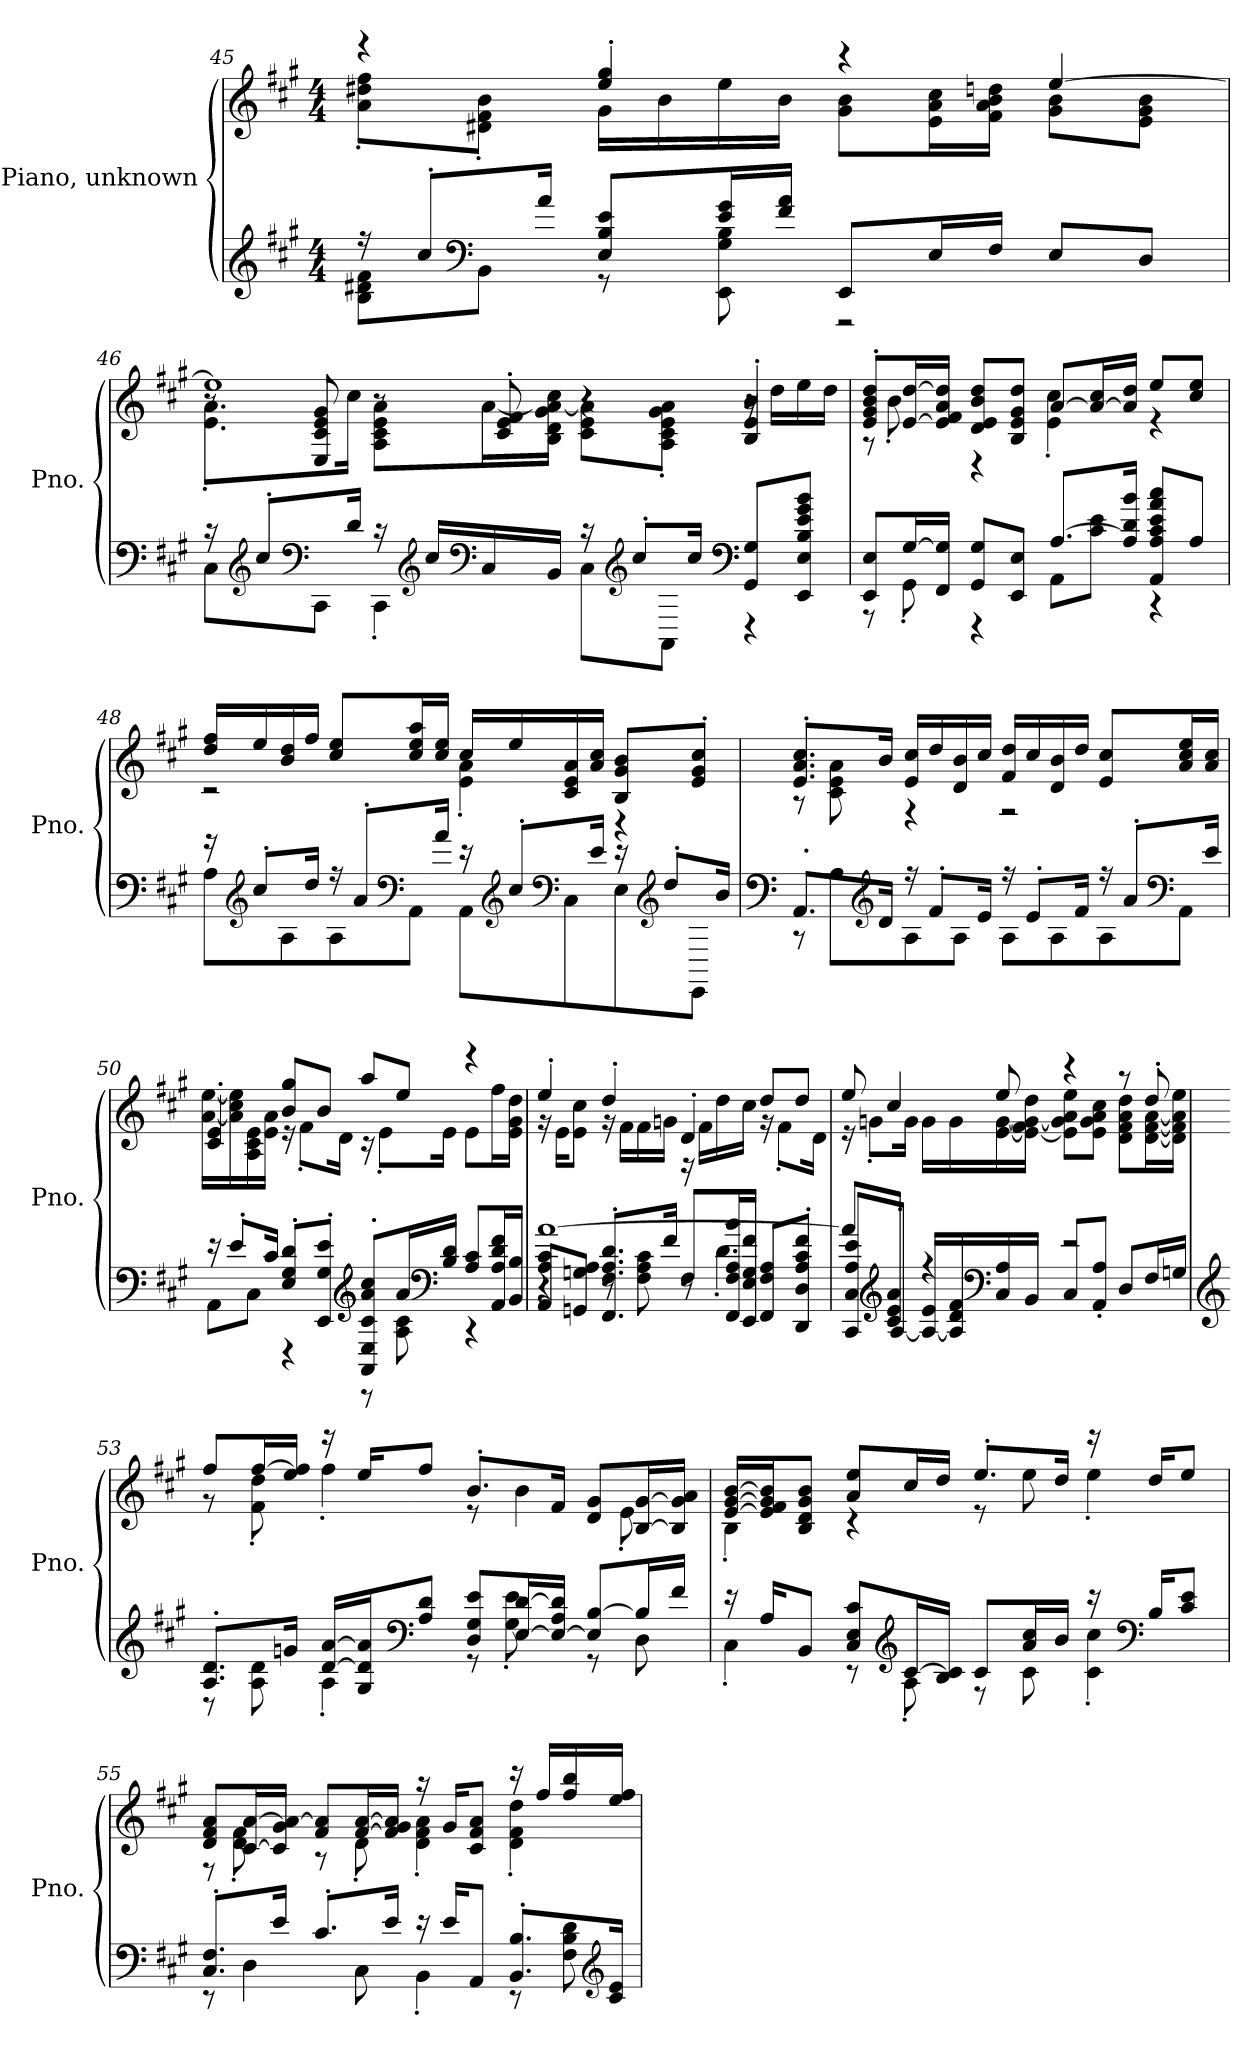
**kern	**kern
*part1	*part1
*staff2	*staff1
*I"Piano, unknown	*
*I'Pno.	*
*clefG2	*clefG2
*k[f#c#g#]	*k[f#c#g#]
*M4/4	*M4/4
=45	=45
*^	*^
16r	8B\ 8d#X\ 8f#\L	4r	8a\' 8dd#X\' 8ff#\'L
8cc#'/L	.	.	.
*clefF4	*	*	*
.	8BB\J	.	8d#X\' 8f#\' 8b\'J
16a/Jk	.	.	.
8E/ 8B/ 8e/L	8r	4ee/' 4gg#/'	16g#\LL
.	.	.	16b\
16e/ 16g#/L	8EE\ 8G#\ 8B\	.	16ee\
16f#/ 16a/JJ	.	.	16b\JJ
8EE/L	2r	4r	8g#\ 8b\L
16E/L	.	.	16e\ 16a\ 16cc#\L
16F#/JJ	.	.	16f#\ 16a\ 16b\ 16ddn\JJ
8E/L	.	[4ee/	8g#\ 8b\L
8D/J	.	.	8e\ 8g#\ 8b\J
!!LO:LB:g=z
=46	=46	=46	=46
*	*	*	*^
16r	8C#\L	1ee]	8.e\' 8.a\'L	8r
*clefG2	*	*	*	*
8cc#'/L	.	.	.	.
*clefF4	*	*	*	*
.	8CC#\J	.	.	8E/ 8c#/ 8e/ 8g#/
16d/Jk	.	.	16cc#\Jk	.
16r	4CC#'\	.	8A\ 8c#\ 8e\ 8a\L	8r
*clefG2	*	*	*	*
16cc#/LL	.	.	.	.
*clefF4	*	*	*	*
16C#/	.	.	[16a\L	8c#/' 8e/' 8f#/'
16BB/JJ	.	.	16B\ 16d\ 16g#\ 16a\_ 16cc#\JJ	.
16r	8C#\L	.	8c#\ 8e\ 8a\]L	4r
*clefG2	*	*	*	*
8cc#'/L	.	.	.	.
.	8AA\J	.	8A\' 8c#\' 8e\' 8g#\' 8a\'J	.
16cc#/Jk	.	.	.	.
*clefF4	*	*	*	*
8GG#/ 8G#/L	4r	.	16r	4B/' 4e/' 4b/'
.	.	.	16dd\LL	.
8EE/ 8E/ 8B/ 8e/ 8g#/ 8b/J	.	.	16ee\	.
.	.	.	16dd\JJ	.
*	*	*	*v	*v
=47	=47	=47	=47
8EE/ 8E/L	8r	8e/' 8g#/' 8b/' 8dd/'L	8r
[16G#/L	8GG#'\	[16e/ [16dd/L	8b'\
16FF#/ 16G#/]JJ	.	16e/] 16f#/ 16a/ 16dd/]JJ	.
8GG#/ 8G#/L	4r	8d/ 8e/ 8b/ 8dd/L	4r
8EE/ 8E/J	.	8B/ 8e/ 8g#/ 8dd/J	.
[8.A/L	8AA\L	[8a/L	4e\' 4cc#\'
.	8c#\ 8e\J	16a/_ 16cc#/L	.
16A/] 16d/ 16b/Jk	.	16a/] 16dd/JJ	.
8AA/ 8A/ 8c#/ 8e/ 8a/ 8cc#/L	4r	8ee/L	4r
8A/J	.	8cc#/ 8ee/J	.
!!LO:PB:g=z	!!
=48	=48	=48	=48
16r	8A\L	16dd/ 16ff#/LL	2r
*clefG2	*	*	*
8cc#'/L	.	16ee/	.
.	8A\	16b/ 16dd/	.
16dd/Jk	.	16ff#/JJ	.
16r	8A\	8cc#/ 8ee/L	.
8a'/L	.	.	.
*clefF4	*	*	*
.	8AA\J	16cc#/ 16ee/ 16aa/L	.
16a/Jk	.	16cc#/ 16ee/JJ	.
16r	8AA\L	16cc#/LL	4e\' 4a\'
*clefG2	*	*	*
8cc#'/L	.	16ee/	.
*clefF4	*	*	*
.	8C#\	16c#/ 16e/ 16a/	.
16e/Jk	.	16a/ 16cc#/JJ	.
16r	8E\	8B/ 8g#/ 8b/L	4r
*clefG2	*	*	*
8dd'/L	.	.	.
.	8EE\J	8e/' 8g#/' 8cc#/'J	.
16b/Jk	.	.	.
=49	=49	=49	=49
*clefF4	*	*	*
8.AA'/L	8r	8.e/' 8.a/' 8.cc#/'L	8r
.	8A\L	.	8c#\ 8e\ 8a\
*clefG2	*	*	*
16d/Jk	.	16b/Jk	.
16r	8A\	16e/ 16cc#/LL	4r
8f#'/L	.	16dd/	.
.	8A\J	16d/ 16b/	.
16e/Jk	.	16cc#/JJ	.
16r	8A\L	16f#/ 16dd/LL	2r
8e'/L	.	16cc#/	.
.	8A\	16d/ 16b/	.
16f#/Jk	.	16dd/JJ	.
16r	8A\	8e/ 8cc#/L	.
8a'/L	.	.	.
*clefF4	*	*	*
.	8AA\J	16a/ 16cc#/ 16ee/L	.
16e/Jk	.	16a/ 16cc#/JJ	.
!!LO:LB:g=z	!!
=50	=50	=50	=50
16r	8AA\L	4c#/' 4e/'	[16a\ [16ee\LL
8e'/L	.	.	16a\] 16cc#\ 16ee\]
.	8C#\J	.	16A\ 16c#\ 16e\
16c#/Jk	.	.	16e\ 16a\JJ
8E/' 8G#/' 8d/'L	4r	8b/ 8gg#/L	16r
.	.	.	8f#'\L
8EE/' 8G#/' 8e/'J	.	8b/J	.
.	.	.	16d\Jk
*clefG2	*	*	*
8AA/' 8E/' 8c#/' 8a/' 8cc#/'L	8r	8aa/L	16r
.	.	.	8e'\L
16a/L	8A\ 8c#\	8ee/J	.
*clefF4	*	*	*
16B/ 16d/JJ	.	.	16e\Jk
8A/ 8c#/L	4r	4r	8e\L
16AA/ 16A/ 16d/ 16f#/L	.	.	16ff#\L
16BB/ 16B/JJ	.	.	16e\ 16g#\ 16dd\JJ
=51	=51	=51	=51
*	*^	*	*
[1a	4r	8AA/ 8A/ 8c#/L	4ee'/	16r
.	.	.	.	16e\KL
.	.	8GGn/ 8Gn/ 8A/J	.	8e\ 8cc#\J
.	8r	8.FF#/' 8.F#/' 8.A/' 8.d/'L	4dd'/	16r
.	.	.	.	16f#\LL
.	8F#\ 8A\ 8c#\	.	.	16f#\
.	.	16f#/Jk	.	16gn\JJ
.	8r	8F#/L	4d'/	16r
.	.	.	.	16f#\LL
.	4.d'\	16FF#/ 16F#/ 16A/ 16b/L	.	16dd\
.	.	16EE/ 16E/ 16G/ 16f#/JJ	.	16cc#\JJ
.	.	8FF#/ 8F#/ 8A/L	8dd/L	16r
.	.	.	.	8f#'\L
.	.	8DD/' 8D/' 8A/' 8c#/' 8f#/'J	8dd/J	.
.	.	.	.	16d\Jk
*	*v	*v	*	*
!!LO:LB:g=z	!!
=52	=52	=52	=52
8a/L]	8CC#/ 8C#/ 8A/ 8e/L	8ee/	16r
.	.	.	8gn'\L
*clefG2	*	*	*
8c#/' 8e/' 8a/'J	[8A/J	4cc#/	.
.	.	.	16g\Jk
4r	16A/_ 16e/LL	.	16g\LL
.	16A/] 16d/ 16f#/	.	16g\
*clefF4	*	*	*
.	16C#/ 16A/	8ee/	[16e\ [16g\
.	16BB/JJ	.	16e\_ 16f#\ 16g\_ 16dd\JJ
2r	8C#/L	4r	8e\] 8g\] 8a\ 8ee\L
.	8AA/' 8A/'J	.	8e\ 8g\ 8a\ 8cc#\J
.	8D/L	8r	8d\ 8f#\ 8a\ 8dd\L
.	16F#/L	8dd'/	[16d\ [16f#\ [16a\L
.	16Gn/JJ	.	16d\] 16f#\] 16a\] 16ee\JJ
!!LO:LB:g=z	!!
=53	=53	=53	=53
*clefG2	*	*	*
8.A/' 8.d/'L	8r	8ff#/L	8r
.	8A\ 8d\	[16ff#/L	8f#\' 8dd\'
16gn/Jk	.	16ee/ 16ff#/]JJ	.
[16d/ [16a/LL	4A'\	16r	4ff#'\
16G#/ 16d/] 16a/]J	.	16ee/KL	.
*clefF4	*	*	*
8A/ 8d/J	.	8ff#/J	.
8D/ 8G#/ 8e/L	8r	8.b'/L	8r
[16E/ [16d/L	8G#\' 8e\'	.	4b\
16E/_ 16A/ 16d/]JJ	.	16f#/Jk	.
8E/] [8B/L	8r	8d/ 8g#/L	.
16B/L]	8D\	[16B/ [16g#/L	8e'\
16f#/JJ	.	16B/] 16g#/] 16a/JJ	.
=54	=54	=54	=54
16r	4C#'\	[16e/ [16g#/ [16b/LL	4B'\
16A/KL	.	16e/] 16f#/ 16g#/] 16b/]J	.
8BB/J	.	8B/ 8d/ 8g#/ 8b/J	.
8C#/ 8E/ 8c#/L	8r	8a/ 8ee/L	4r
*clefG2	*	*	*
[16c#/L	8A'\	16cc#/L	.
16B/ 16c#/]JJ	.	16dd/JJ	.
8c#/L	8r	8.ee'/L	8r
16a/ 16cc#/L	8c#\	.	8ee\
16b/JJ	.	16dd/Jk	.
16r	4c#\' 4cc#\'	16r	4ee'\
*clefF4	*	*	*
16B/KL	.	16dd/KL	.
8c#/ 8e/J	.	8ee/J	.
!!LO:LB:g=z	!!
=55	=55	=55	=55
8.C#/' 8.F#/'L	8r	8d/ 8f#/ 8a/L	8r
.	4D\	[16c#/ [16a/L	8d\' 8f#\'
16e/Jk	.	16c#/] 16g#/ 16a/_JJ	.
8.c#'/L	.	8f#/ 8a/]L	8r
.	8C#\	[16f#/ [16a/L	8d'\
16e/Jk	.	16f#/] 16g#/ 16a/]JJ	.
16r	4BB'\	16r	4d\' 4f#\' 4a\'
16e/KL	.	16g#/KL	.
8AA/J	.	8c#/ 8f#/ 8a/J	.
8.BB/' 8.B/'L	8r	16r	4d\' 4f#\' 4dd\'
.	.	16ff#/LL	.
.	8F#\ 8B\ 8d\	16ff#/ 16bb/	.
*clefG2	*	*	*
16c#/ 16e/Jk	.	16ee/ 16ff#/JJ	.
*v	*v	*	*
*	*v	*v
=	=
*-	*-
